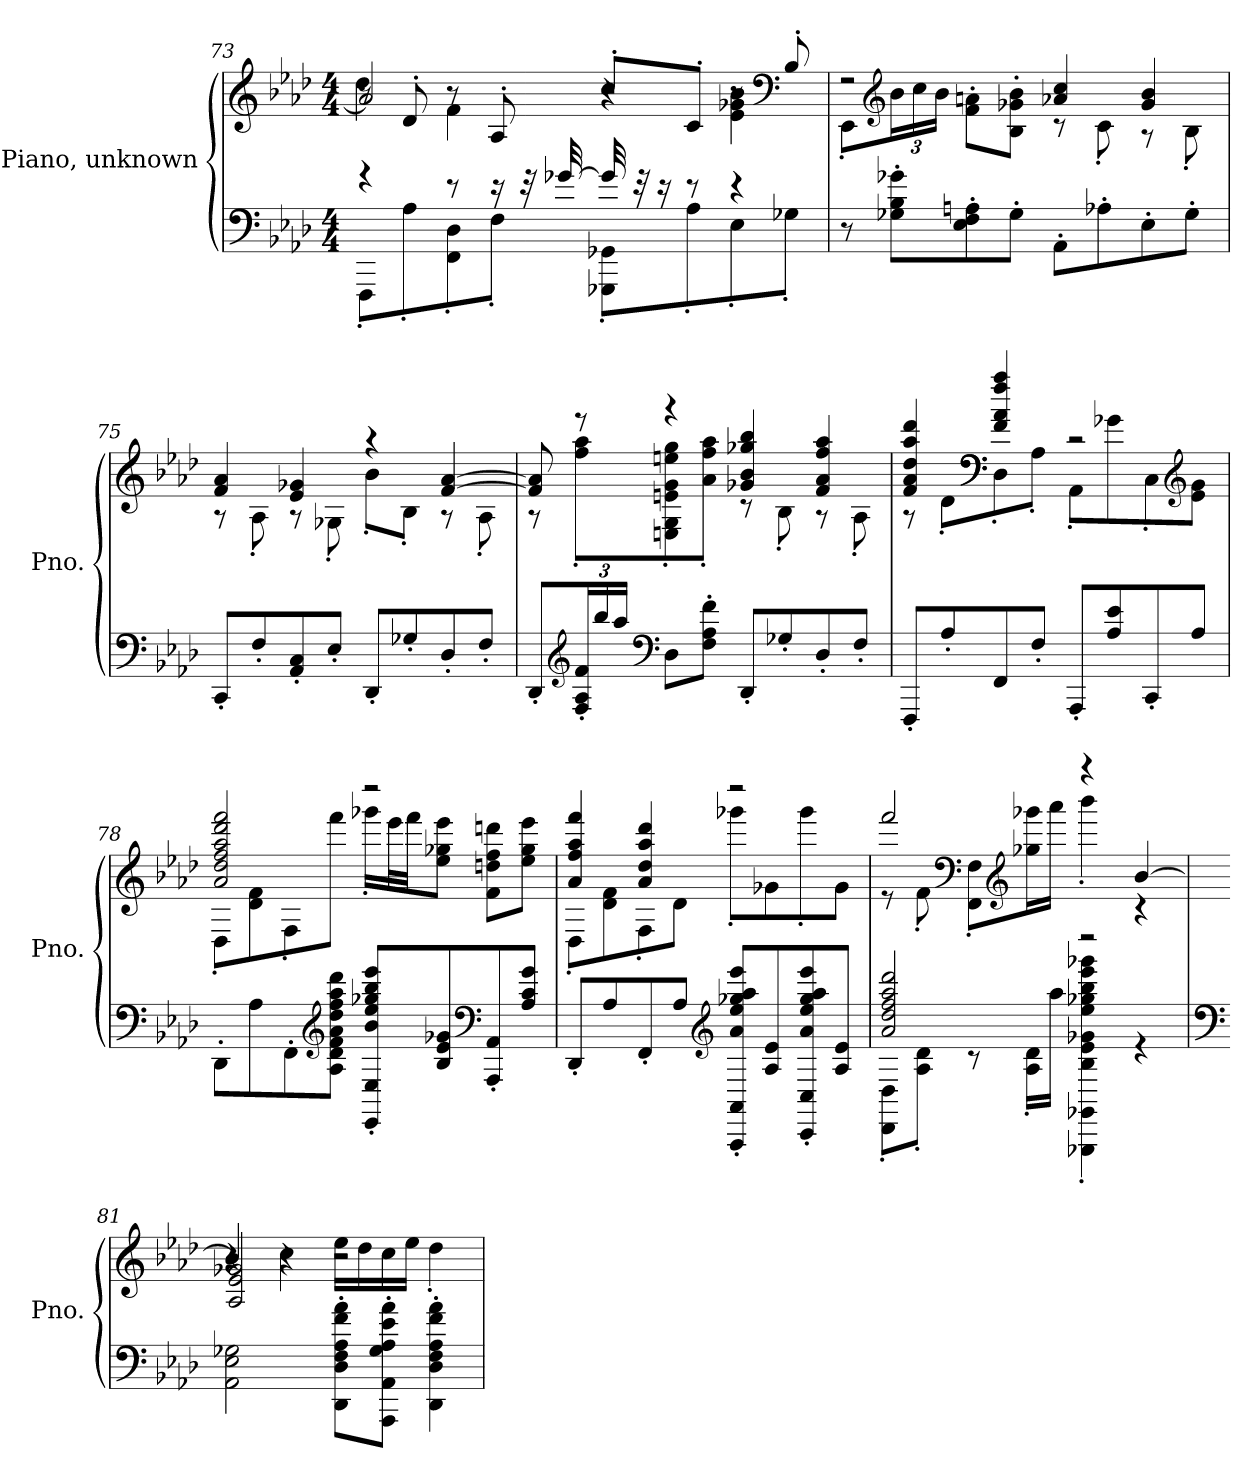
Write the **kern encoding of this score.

**kern	**kern
*part1	*part1
*staff2	*staff1
*I"Piano, unknown	*
*I'Pno.	*
*clefF4	*clefG2
*k[b-e-a-d-]	*k[b-e-a-d-]
*M4/4	*M4/4
=73	=73
*^	*^
*	*	*	*^
4r	8FFF'\L	2a-/]	4dd-\	8r
.	8A-'\	.	.	8d-'/
8r	8FF\' 8D-\'	.	4f\	8r
16r	8F'\J	.	.	8A-'/
32r	.	.	.	.
[32g-X/	.	.	.	.
32g-/]	8GGG-X\' 8GG-X\'L	2r	4r	8cc'/L
32r	.	.	.	.
16r	.	.	.	.
8r	8A-'\	.	.	8c'/J
4r	8E-'\	.	4e-\ 4g-X\ 4b-\	8r
*	*	*clefF4	*	*
.	8G-X'\J	.	.	8B-'/
*v	*v	*	*	*
*	*	*v	*v
!!LO:PB:g=z
=74	=74	=74
8r	2r	8EE-'\L
*	*clefG2	*
*	*	*Xbrackettup
8G-X\' 8B-\' 8g-X\'L	.	24b-\L
.	.	24cc\
.	.	24b-\JJ
8E-\' 8F\' 8An\'	.	8f\' 8an\'L
8G-'\J	.	8B-\' 8g-X\' 8b-\'J
8AA-'\L	4a-X/ 4cc/	8r
8A-X'\	.	8c'\
8E-'\	4g-/ 4b-/	8r
8G-'\J	.	8B-'\
=75	=75	=75
8CC'/L	4f/ 4a-/	8r
8F'/	.	8A-'\
8AA-/' 8C/'	4e-/ 4g-X/	8r
8E-'/J	.	8G-X'\
8DD-'/L	4r	8b-'\L
8G-X'/	.	8B-'\J
8D-'/	[4f/ [4a-/	8r
8F'/J	.	8A-'\
=76	=76	=76
8DD-'/L	8f/] 8a-/]	8r
*clefG2	*	*
*Xbrackettup	*	*
24F/' 24A-/' 24f/'L	8r	8ff\' 8aa-\'L
24bb-/	.	.
24aa-/JJ	.	.
*clefF4	*	*
8D-\L	4r	8En\' 8G\' 8en\' 8g\' 8een\' 8gg\'
8F\' 8A-\' 8f\'J	.	8a-\' 8ff\' 8aa-\'J
8DD-'/L	4g-X/ 4b-/ 4gg-X/ 4bb-/	8r
8G-X'/	.	8B-'\
8D-'/	4f/ 4a-/ 4ff/ 4aa-/	8r
8F'/J	.	8A-'\
!!LO:LB:g=z	!!
=77	=77	=77
8FFF'/L	4f/ 4a-/ 4dd-/ 4aa-/ 4ddd-/	8r
8A-'/	.	8d-'\L
*	*clefF4	*
8FF/	4f/ 4a-/ 4ff/ 4aa-/	8D-'\
8F'/J	.	8A-'\J
8AAA-'/L	2r	8AA-'\L
8A-/ 8e-/	.	8g-X\
8CC'/	.	8C'\
*	*clefG2	*
8A-/J	.	8e-\ 8g-\J
=78	=78	=78
8DD-'\L	2a-/ 2dd-/ 2ff/ 2aa-/ 2ddd-/ 2fff/	8D-'\L
8A-\	.	8d-\ 8f\
8FF'\	.	8F'\
*clefG2	*	*
8A-\ 8d-\ 8f\ 8a-\ 8dd-\ 8ff\ 8aa-\ 8ddd-\J	.	8fff\J
8EE-/' 8E-/' 8b-/' 8ee-/' 8gg-X/' 8bb-/' 8eee-/'L	2r	16ggg-X'\LL
.	.	32eee-\L
.	.	32fff\JJ
8B-/ 8e-/ 8g-X/	.	8ee-\ 8gg-X\ 8eee-\J
*clefF4	*	*
8AAA-/' 8AA-/'	.	8f\ 8ddn\ 8ff\ 8dddn\L
8A-/ 8c/ 8g-/J	.	8ee-\ 8gg-\ 8eee-\J
=79	=79	=79
8DD-'/L	4a-/ 4ff/ 4aa-/ 4fff/	8D-'\L
8A-/	.	8d-\ 8f\
8FF'/	4a-/ 4dd-/ 4aa-/ 4ddd-/	8F'\
8A-/J	.	8d-\J
*clefG2	*	*
8AAA-/' 8AA-/' 8a-/' 8ee-/' 8gg-X/' 8aa-/' 8eee-/'L	2r	8ggg-X'\L
8A-/ 8e-/	.	8g-X\
8CC/' 8C/' 8a-/' 8ee-/' 8gg-/' 8aa-/' 8eee-/'	.	8ggg-'\
8A-/ 8e-/J	.	8g-\J
!!LO:LB:g=z	!!
=80	=80	=80
*^	*	*
2a-/ 2dd-/ 2ff/ 2aa-/ 2ddd-/	8DD-\' 8D-\'L	2fff/	8r
.	8A-\' 8d-\'J	.	8f'\
*	*	*clefF4	*
.	8r	.	8FF\' 8F\'L
*	*	*clefG2	*
.	16A-\' 16d-\'LL	.	16gg-X\ 16ggg-X\L
.	16aa-\JJ	.	16aaa-\JJ
2r	4GGG-X\' 4GG-X\' 4B-\' 4e-\' 4g-X\' 4ee-\' 4gg-X\' 4bb-\' 4eee-\' 4ggg-X\'	4r	4bbb-'\
.	4r	[4b-/	4r
*v	*v	*	*
*	*v	*v
=81	=81
*clefF4	*
*	*^
*	*	*^
2AA-\ 2E-\ 2G-X\	4b-/]	4r	2A-/ 2e-/ 2g-X/
.	4r	4cc\	.
8DD-\' 8D-\' 8F\' 8A-\' 8f\' 8a-\'L	2r	16ee-\LL	2r
.	.	16dd-\	.
8AAA-\' 8AA-\' 8G-\' 8A-\' 8e-\' 8a-\'J	.	16cc\	.
.	.	16ee-\JJ	.
4DD-\' 4D-\' 4F\' 4A-\' 4f\' 4a-\'	.	4dd-'\	.
*	*v	*v	*v
=	=
*-	*-
